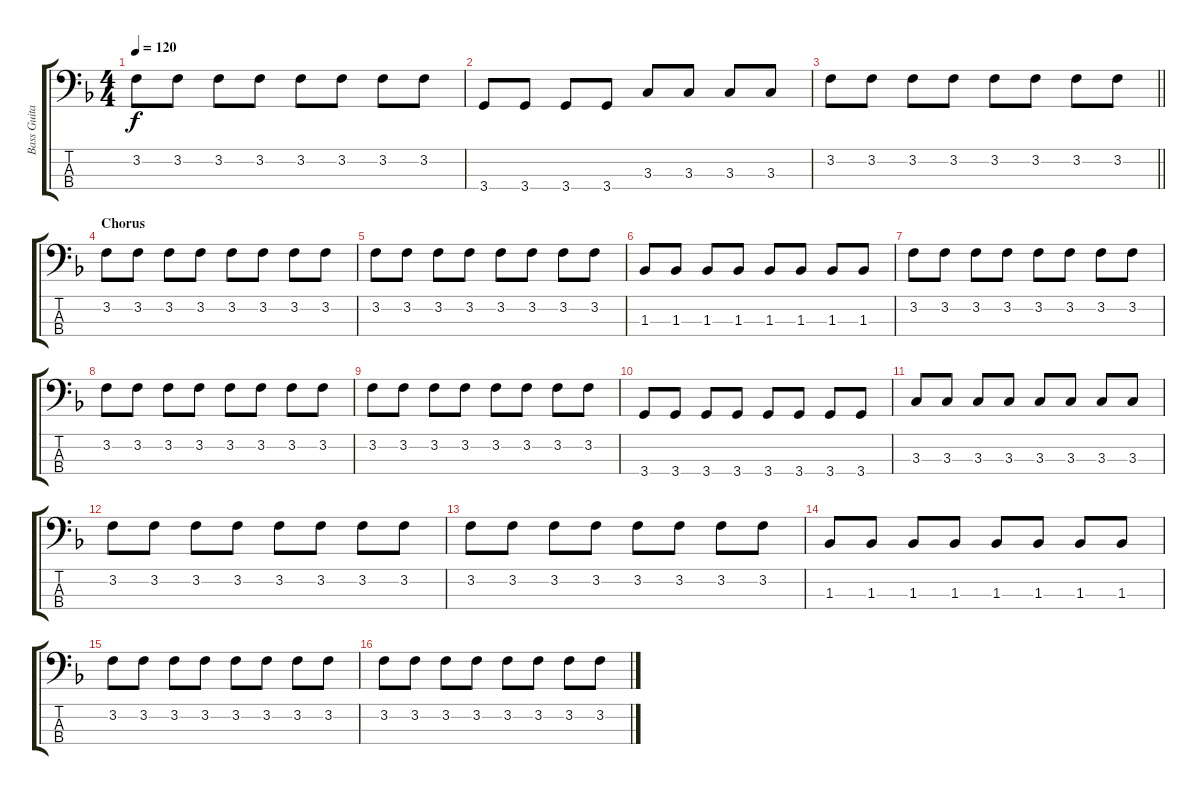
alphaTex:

\track ("Bass Guitar" "Bass Guita") {instrument electricbassfinger}
\staff {score tabs}
\tuning (G2 D2 A1 E1) {hide}
\ts (4 4)
\tempo 120
\clef f4
\ks f
3.2.8{dy f} 3.2.8 3.2.8 3.2.8 3.2.8 3.2.8 3.2.8 3.2.8 |
3.4.8 3.4.8 3.4.8 3.4.8 3.3.8 3.3.8 3.3.8 3.3.8 |
\barLineRight lightlight
3.2.8 3.2.8 3.2.8 3.2.8 3.2.8 3.2.8 3.2.8 3.2.8 |
\section ("" "Chorus")
3.2.8 3.2.8 3.2.8 3.2.8 3.2.8 3.2.8 3.2.8 3.2.8 |
3.2.8 3.2.8 3.2.8 3.2.8 3.2.8 3.2.8 3.2.8 3.2.8 |
1.3.8 1.3.8 1.3.8 1.3.8 1.3.8 1.3.8 1.3.8 1.3.8 |
3.2.8 3.2.8 3.2.8 3.2.8 3.2.8 3.2.8 3.2.8 3.2.8 |
3.2.8 3.2.8 3.2.8 3.2.8 3.2.8 3.2.8 3.2.8 3.2.8 |
3.2.8 3.2.8 3.2.8 3.2.8 3.2.8 3.2.8 3.2.8 3.2.8 |
3.4.8 3.4.8 3.4.8 3.4.8 3.4.8 3.4.8 3.4.8 3.4.8 |
3.3.8 3.3.8 3.3.8 3.3.8 3.3.8 3.3.8 3.3.8 3.3.8 |
3.2.8 3.2.8 3.2.8 3.2.8 3.2.8 3.2.8 3.2.8 3.2.8 |
3.2.8 3.2.8 3.2.8 3.2.8 3.2.8 3.2.8 3.2.8 3.2.8 |
1.3.8 1.3.8 1.3.8 1.3.8 1.3.8 1.3.8 1.3.8 1.3.8 |
3.2.8 3.2.8 3.2.8 3.2.8 3.2.8 3.2.8 3.2.8 3.2.8 |
3.2.8 3.2.8 3.2.8 3.2.8 3.2.8 3.2.8 3.2.8 3.2.8
